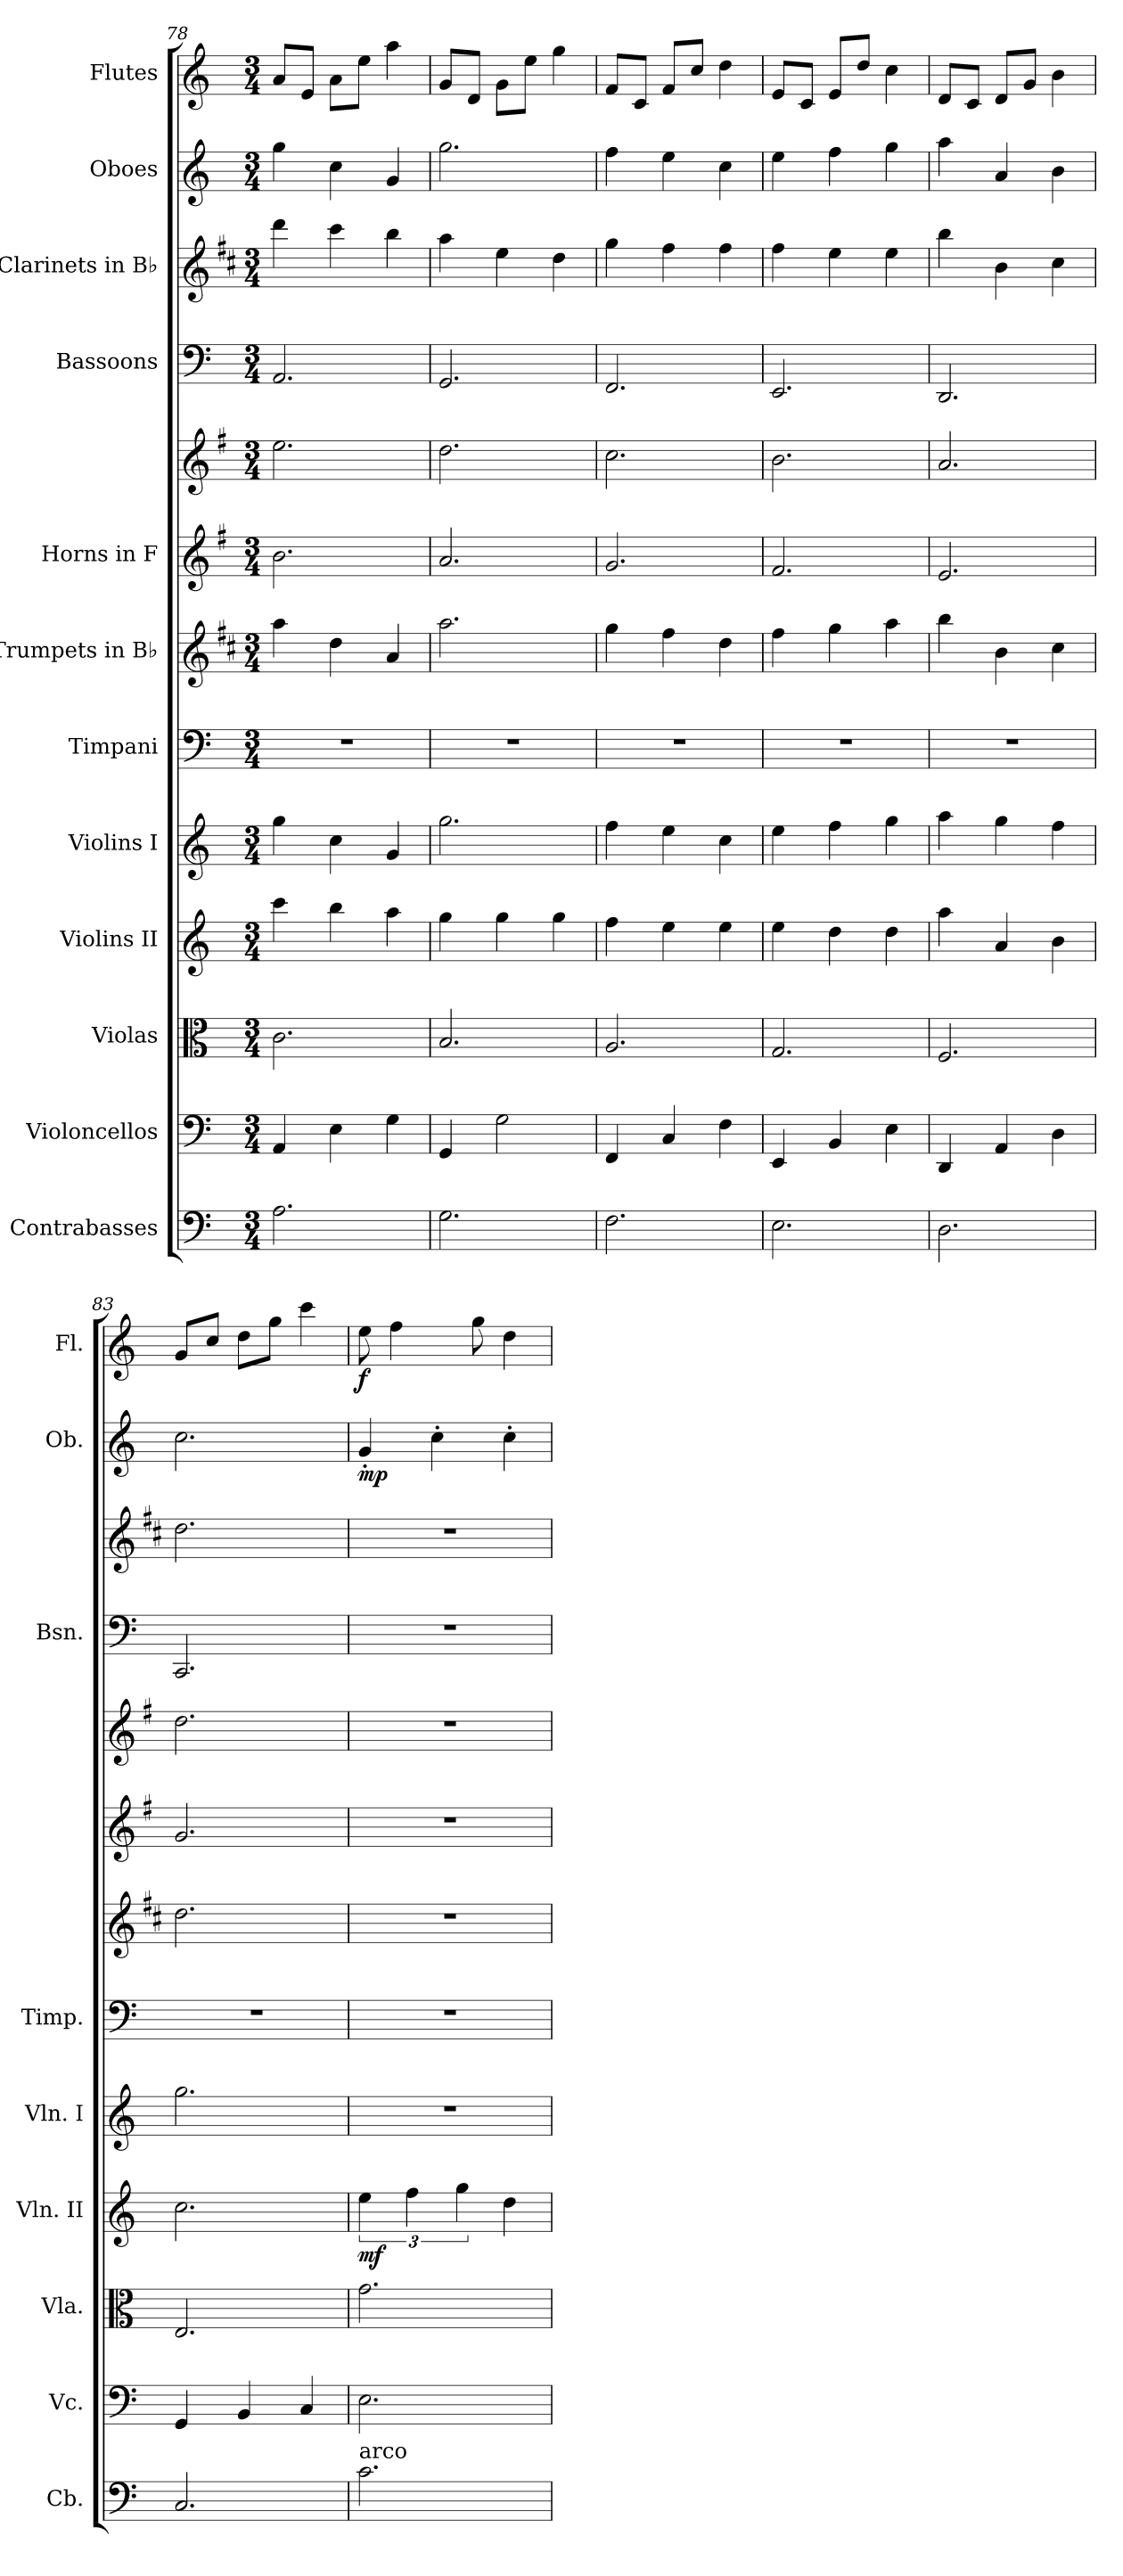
**kern	**kern	**kern	**kern	**dynam	**kern	**kern	**kern	**kern	**kern	**kern	**kern	**kern	**dynam	**kern	**dynam
*part12	*part11	*part10	*part9	*part9	*part8	*part7	*part6	*part5	*part5	*part4	*part3	*part2	*part2	*part1	*part1
*staff13	*staff12	*staff11	*staff10	*staff10	*staff9	*staff8	*staff7	*staff6	*staff5	*staff4	*staff3	*staff2	*staff2	*staff1	*staff1
*I"Contrabasses	*I"Violoncellos	*I"Violas	*I"Violins II	*	*I"Violins I	*I"Timpani	*I"Trumpets in B♭	*I"Horns in F	*	*I"Bassoons	*I"Clarinets in B♭	*I"Oboes	*	*I"Flutes	*
*I'Cb.	*I'Vc.	*I'Vla.	*I'Vln. II	*	*I'Vln. I	*I'Timp.	*	*	*	*I'Bsn.	*	*I'Ob.	*	*I'Fl.	*
!!LO:PB:g=z
*clefF4	*clefF4	*clefC3	*clefG2	*	*clefG2	*clefF4	*clefG2	*clefG2	*clefG2	*clefF4	*clefG2	*clefG2	*	*clefG2	*
*ITrd7c12	*	*	*	*	*	*	*ITrd1c2	*ITrd4c7	*ITrd4c7	*	*ITrd1c2	*	*	*	*
*k[]	*k[]	*k[]	*k[]	*	*k[]	*k[]	*k[]	*k[]	*k[]	*k[]	*k[]	*k[]	*	*k[]	*
*M3/4	*M3/4	*M3/4	*M3/4	*	*M3/4	*M3/4	*M3/4	*M3/4	*M3/4	*M3/4	*M3/4	*M3/4	*	*M3/4	*
=78	=78	=78	=78	=78	=78	=78	=78	=78	=78	=78	=78	=78	=78	=78	=78
2.AA\	4AA/	2.c\	4ccc\	.	4gg\	2.r	4gg\	2.e\	2.a\	2.AA/	4ccc\	4gg\	.	8a/L	.
.	.	.	.	.	.	.	.	.	.	.	.	.	.	8e/J	.
.	4E\	.	4bb\	.	4cc\	.	4cc\	.	.	.	4bb\	4cc\	.	8a\L	.
.	.	.	.	.	.	.	.	.	.	.	.	.	.	8ee\J	.
.	4G\	.	4aa\	.	4g/	.	4g/	.	.	.	4aa\	4g/	.	4aa\	.
=79	=79	=79	=79	=79	=79	=79	=79	=79	=79	=79	=79	=79	=79	=79	=79
2.GG\	4GG/	2.B/	4gg\	.	2.gg\	2.r	2.gg\	2.d/	2.g\	2.GG/	4gg\	2.gg\	.	8g/L	.
.	.	.	.	.	.	.	.	.	.	.	.	.	.	8d/J	.
.	2G\	.	4gg\	.	.	.	.	.	.	.	4dd\	.	.	8g\L	.
.	.	.	.	.	.	.	.	.	.	.	.	.	.	8ee\J	.
.	.	.	4gg\	.	.	.	.	.	.	.	4cc\	.	.	4gg\	.
=80	=80	=80	=80	=80	=80	=80	=80	=80	=80	=80	=80	=80	=80	=80	=80
2.FF\	4FF/	2.A/	4ff\	.	4ff\	2.r	4ff\	2.c/	2.f\	2.FF/	4ff\	4ff\	.	8f/L	.
.	.	.	.	.	.	.	.	.	.	.	.	.	.	8c/J	.
.	4C/	.	4ee\	.	4ee\	.	4ee\	.	.	.	4ee\	4ee\	.	8f/L	.
.	.	.	.	.	.	.	.	.	.	.	.	.	.	8cc/J	.
.	4F\	.	4ee\	.	4cc\	.	4cc\	.	.	.	4ee\	4cc\	.	4dd\	.
=81	=81	=81	=81	=81	=81	=81	=81	=81	=81	=81	=81	=81	=81	=81	=81
2.EE\	4EE/	2.G/	4ee\	.	4ee\	2.r	4ee\	2.B/	2.e\	2.EE/	4ee\	4ee\	.	8e/L	.
.	.	.	.	.	.	.	.	.	.	.	.	.	.	8c/J	.
.	4BB/	.	4dd\	.	4ff\	.	4ff\	.	.	.	4dd\	4ff\	.	8e/L	.
.	.	.	.	.	.	.	.	.	.	.	.	.	.	8dd/J	.
.	4E\	.	4dd\	.	4gg\	.	4gg\	.	.	.	4dd\	4gg\	.	4cc\	.
=82	=82	=82	=82	=82	=82	=82	=82	=82	=82	=82	=82	=82	=82	=82	=82
2.DD\	4DD/	2.F/	4aa\	.	4aa\	2.r	4aa\	2.A/	2.d/	2.DD/	4aa\	4aa\	.	8d/L	.
.	.	.	.	.	.	.	.	.	.	.	.	.	.	8c/J	.
.	4AA/	.	4a/	.	4gg\	.	4a\	.	.	.	4a\	4a/	.	8d/L	.
.	.	.	.	.	.	.	.	.	.	.	.	.	.	8g/J	.
.	4D\	.	4b\	.	4ff\	.	4b\	.	.	.	4b\	4b\	.	4b\	.
=83	=83	=83	=83	=83	=83	=83	=83	=83	=83	=83	=83	=83	=83	=83	=83
2.CC/	4GG/	2.E/	2.cc\	.	2.gg\	2.r	2.cc\	2.c/	2.g\	2.CC/	2.cc\	2.cc\	.	8g/L	.
.	.	.	.	.	.	.	.	.	.	.	.	.	.	8cc/J	.
.	4BB/	.	.	.	.	.	.	.	.	.	.	.	.	8dd\L	.
.	.	.	.	.	.	.	.	.	.	.	.	.	.	8gg\J	.
.	4C/	.	.	.	.	.	.	.	.	.	.	.	.	4ccc\	.
!!LO:PB:g=z
=84	=84	=84	=84	=84	=84	=84	=84	=84	=84	=84	=84	=84	=84	=84	=84
!LO:TX:a:t=arco	!	!	!	!	!	!	!	!	!	!	!	!	!	!	!
!	!	!	!	!LO:DY:b	!	!	!	!	!	!	!	!	!LO:DY:b	!	!LO:DY:b
2.C\	2.E\	2.g\	6ee\	mf	2.r	2.r	2.r	2.r	2.r	2.r	2.r	4g'/	mp	8ee\	f
.	.	.	.	.	.	.	.	.	.	.	.	.	.	4ff\	.
.	.	.	6ff\	.	.	.	.	.	.	.	.	.	.	.	.
.	.	.	.	.	.	.	.	.	.	.	.	4cc'\	.	.	.
.	.	.	6gg\	.	.	.	.	.	.	.	.	.	.	.	.
.	.	.	.	.	.	.	.	.	.	.	.	.	.	8gg\	.
.	.	.	4dd\	.	.	.	.	.	.	.	.	4cc'\	.	4dd\	.
=	=	=	=	=	=	=	=	=	=	=	=	=	=	=	=
*-	*-	*-	*-	*-	*-	*-	*-	*-	*-	*-	*-	*-	*-	*-	*-
